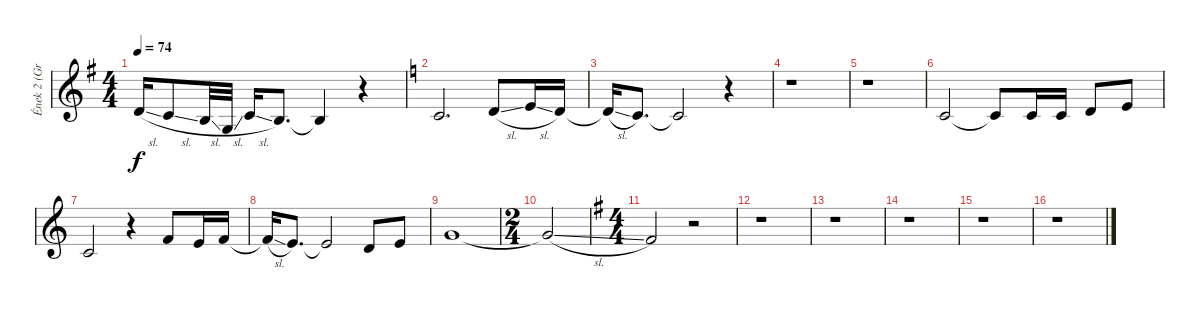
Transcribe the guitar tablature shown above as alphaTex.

\track ("Ének 2 (Greg Smith)" "Ének 2 (Gr") {instrument tenorsax}
\staff {score}
\tuning (E4 B3 G3 D3 A2 E2) {hide}
\ts (4 4)
\tempo 74
\clef g2
\ks g
7.3{sl}.16{dy f} 5.3{sl}.8 4.3{sl}.32 0.3{sl}.32 5.3{sl}.16 4.3.8{d} 4.3{t}.4 r.4 |
\ks c
1.2.2{d} 3.2{sl}.8 5.2{sl}.16 3.2.16 |
3.2{sl t}.16 1.2.8{d} 1.2{t}.2 r.4 |
r.1 |
r.1 |
1.2.2 1.2{t}.8 1.2.16 1.2.16 3.2.8 0.1.8 |
1.2.2 r.4 1.1.8 0.1.16 1.1.16 |
1.1{sl t}.16 0.1.8{d} 0.1{t}.2 3.2.8 0.1.8 |
3.1.1 |
\ts (2 4)
3.1{sl t}.2 |
\ts (4 4)
\ks g
2.1.2 r.2 |
r.1 |
r.1 |
r.1 |
r.1 |
r.1
